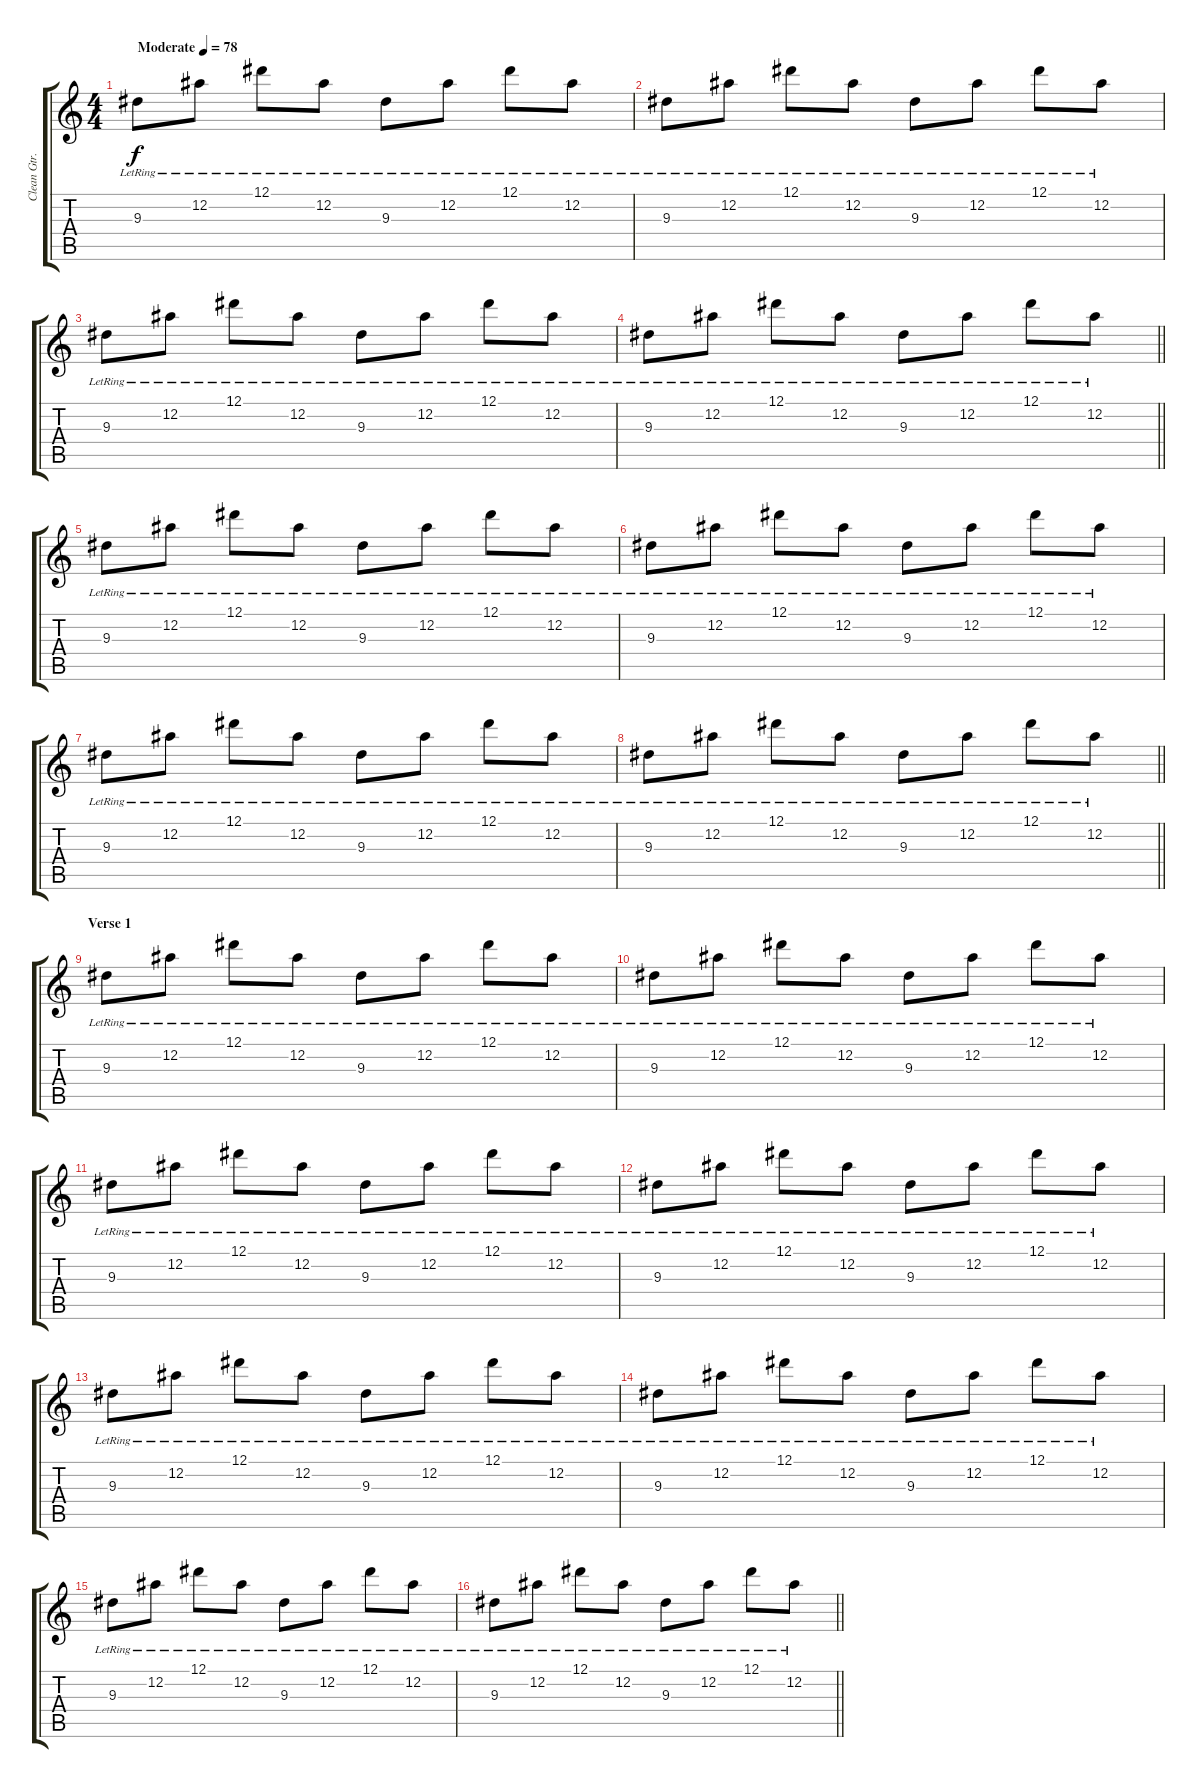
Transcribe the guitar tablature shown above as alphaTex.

\track ("Clean Gtr." "Clean Gtr.") {instrument electricguitarclean}
\staff {score tabs}
\tuning (Eb4 Bb3 Gb3 Db3 Ab2 Db2) {hide}
\ts (4 4)
\tempo (78 "Moderate")
\clef g2
\ks c
9.3{lr}.8{dy f instrument electricguitarclean} 12.2{lr}.8 12.1{lr}.8 12.2{lr}.8 9.3{lr}.8 12.2{lr}.8 12.1{lr}.8 12.2{lr}.8 |
9.3{lr}.8 12.2{lr}.8 12.1{lr}.8 12.2{lr}.8 9.3{lr}.8 12.2{lr}.8 12.1{lr}.8 12.2{lr}.8 |
9.3{lr}.8 12.2{lr}.8 12.1{lr}.8 12.2{lr}.8 9.3{lr}.8 12.2{lr}.8 12.1{lr}.8 12.2{lr}.8 |
\barLineRight lightlight
9.3{lr}.8 12.2{lr}.8 12.1{lr}.8 12.2{lr}.8 9.3{lr}.8 12.2{lr}.8 12.1{lr}.8 12.2{lr}.8 |
\section ("" "")
9.3{lr}.8 12.2{lr}.8 12.1{lr}.8 12.2{lr}.8 9.3{lr}.8 12.2{lr}.8 12.1{lr}.8 12.2{lr}.8 |
9.3{lr}.8 12.2{lr}.8 12.1{lr}.8 12.2{lr}.8 9.3{lr}.8 12.2{lr}.8 12.1{lr}.8 12.2{lr}.8 |
9.3{lr}.8 12.2{lr}.8 12.1{lr}.8 12.2{lr}.8 9.3{lr}.8 12.2{lr}.8 12.1{lr}.8 12.2{lr}.8 |
\barLineRight lightlight
9.3{lr}.8 12.2{lr}.8 12.1{lr}.8 12.2{lr}.8 9.3{lr}.8 12.2{lr}.8 12.1{lr}.8 12.2{lr}.8 |
\section ("" "Verse 1")
9.3{lr}.8 12.2{lr}.8 12.1{lr}.8 12.2{lr}.8 9.3{lr}.8 12.2{lr}.8 12.1{lr}.8 12.2{lr}.8 |
9.3{lr}.8 12.2{lr}.8 12.1{lr}.8 12.2{lr}.8 9.3{lr}.8 12.2{lr}.8 12.1{lr}.8 12.2{lr}.8 |
9.3{lr}.8 12.2{lr}.8 12.1{lr}.8 12.2{lr}.8 9.3{lr}.8 12.2{lr}.8 12.1{lr}.8 12.2{lr}.8 |
9.3{lr}.8 12.2{lr}.8 12.1{lr}.8 12.2{lr}.8 9.3{lr}.8 12.2{lr}.8 12.1{lr}.8 12.2{lr}.8 |
9.3{lr}.8 12.2{lr}.8 12.1{lr}.8 12.2{lr}.8 9.3{lr}.8 12.2{lr}.8 12.1{lr}.8 12.2{lr}.8 |
9.3{lr}.8 12.2{lr}.8 12.1{lr}.8 12.2{lr}.8 9.3{lr}.8 12.2{lr}.8 12.1{lr}.8 12.2{lr}.8 |
9.3{lr}.8 12.2{lr}.8 12.1{lr}.8 12.2{lr}.8 9.3{lr}.8 12.2{lr}.8 12.1{lr}.8 12.2{lr}.8 |
\barLineRight lightlight
9.3{lr}.8 12.2{lr}.8 12.1{lr}.8 12.2{lr}.8 9.3{lr}.8 12.2{lr}.8 12.1{lr}.8 12.2{lr}.8
